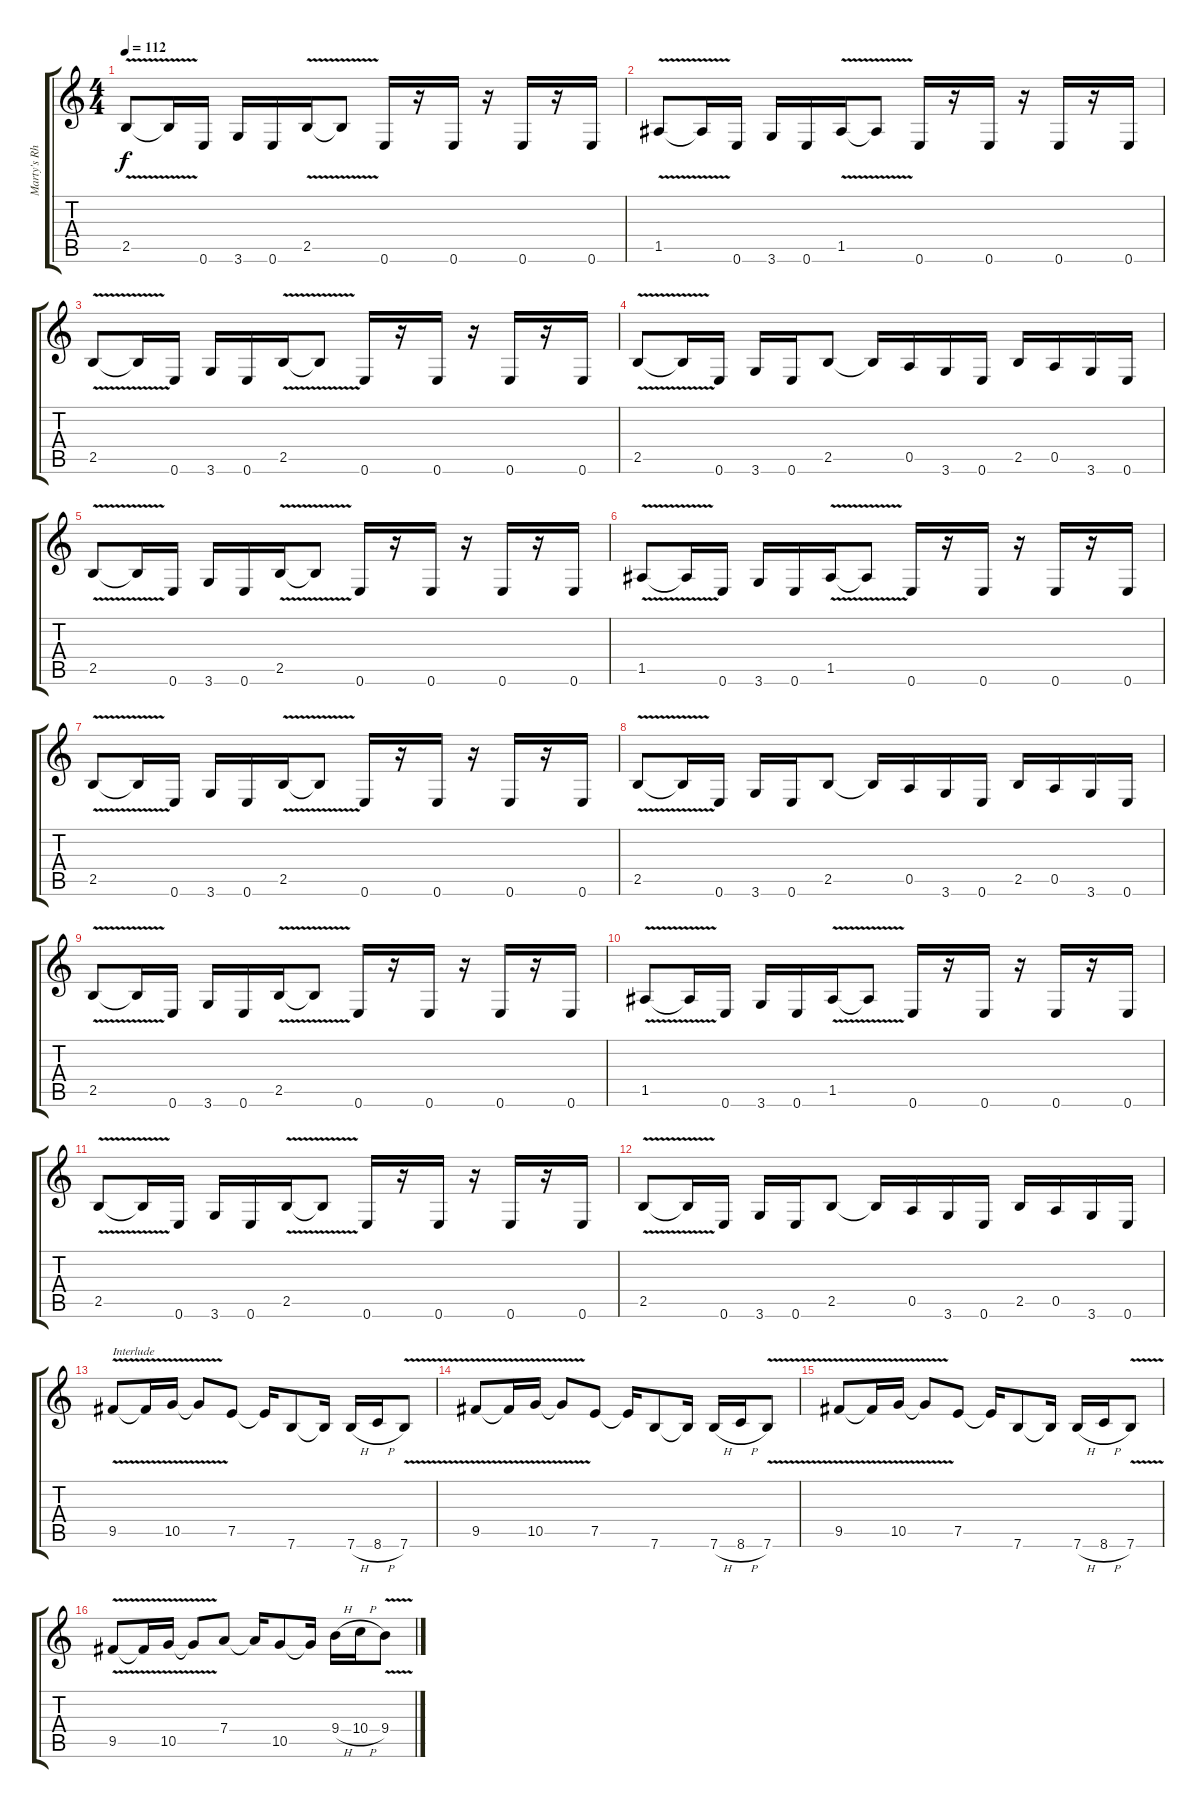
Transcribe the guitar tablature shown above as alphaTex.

\track ("Marty's Rhythm" "Marty's Rh") {instrument overdrivenguitar}
\staff {score tabs}
\tuning (E4 B3 G3 D3 A2 E2) {hide}
\ts (4 4)
\tempo 112
\clef g2
\ks c
2.5{v}.8{dy f} 2.5{t}.16 0.6.16 3.6.16 0.6.16 2.5{v}.16 2.5{t}.8 0.6.16 r.16 0.6.16 r.16 0.6.16 r.16 0.6.16 |
1.5{v}.8 1.5{t}.16 0.6.16 3.6.16 0.6.16 1.5{v}.16 1.5{t}.8 0.6.16 r.16 0.6.16 r.16 0.6.16 r.16 0.6.16 |
2.5{v}.8 2.5{t}.16 0.6.16 3.6.16 0.6.16 2.5{v}.16 2.5{t}.8 0.6.16 r.16 0.6.16 r.16 0.6.16 r.16 0.6.16 |
2.5{v}.8 2.5{t}.16 0.6.16 3.6.16 0.6.16 2.5.8 2.5{t}.16 0.5.16 3.6.16 0.6.16 2.5.16 0.5.16 3.6.16 0.6.16 |
2.5{v}.8 2.5{t}.16 0.6.16 3.6.16 0.6.16 2.5{v}.16 2.5{t}.8 0.6.16 r.16 0.6.16 r.16 0.6.16 r.16 0.6.16 |
1.5{v}.8 1.5{t}.16 0.6.16 3.6.16 0.6.16 1.5{v}.16 1.5{t}.8 0.6.16 r.16 0.6.16 r.16 0.6.16 r.16 0.6.16 |
2.5{v}.8 2.5{t}.16 0.6.16 3.6.16 0.6.16 2.5{v}.16 2.5{t}.8 0.6.16 r.16 0.6.16 r.16 0.6.16 r.16 0.6.16 |
2.5{v}.8 2.5{t}.16 0.6.16 3.6.16 0.6.16 2.5.8 2.5{t}.16 0.5.16 3.6.16 0.6.16 2.5.16 0.5.16 3.6.16 0.6.16 |
2.5{v}.8 2.5{t}.16 0.6.16 3.6.16 0.6.16 2.5{v}.16 2.5{t}.8 0.6.16 r.16 0.6.16 r.16 0.6.16 r.16 0.6.16 |
1.5{v}.8 1.5{t}.16 0.6.16 3.6.16 0.6.16 1.5{v}.16 1.5{t}.8 0.6.16 r.16 0.6.16 r.16 0.6.16 r.16 0.6.16 |
2.5{v}.8 2.5{t}.16 0.6.16 3.6.16 0.6.16 2.5{v}.16 2.5{t}.8 0.6.16 r.16 0.6.16 r.16 0.6.16 r.16 0.6.16 |
2.5{v}.8 2.5{t}.16 0.6.16 3.6.16 0.6.16 2.5.8 2.5{t}.16 0.5.16 3.6.16 0.6.16 2.5.16 0.5.16 3.6.16 0.6.16 |
9.5{v}.8{txt "Interlude" volume 12} 9.5{t}.16 10.5{v}.16 10.5{t}.8 7.5.8 7.5{t}.16 7.6.8 7.6{t}.16 7.6{h}.16 8.6{h}.16 7.6{v}.8 |
9.5{v}.8 9.5{t}.16 10.5{v}.16 10.5{t}.8 7.5.8 7.5{t}.16 7.6.8 7.6{t}.16 7.6{h}.16 8.6{h}.16 7.6{v}.8 |
9.5{v}.8 9.5{t}.16 10.5{v}.16 10.5{t}.8 7.5.8 7.5{t}.16 7.6.8 7.6{t}.16 7.6{h}.16 8.6{h}.16 7.6{v}.8 |
9.5{v}.8 9.5{t}.16 10.5{v}.16 10.5{t}.8 7.4.8 7.4{t}.16 10.5.8 10.5{t}.16 9.4{h}.16 10.4{h}.16 9.4{v}.8
